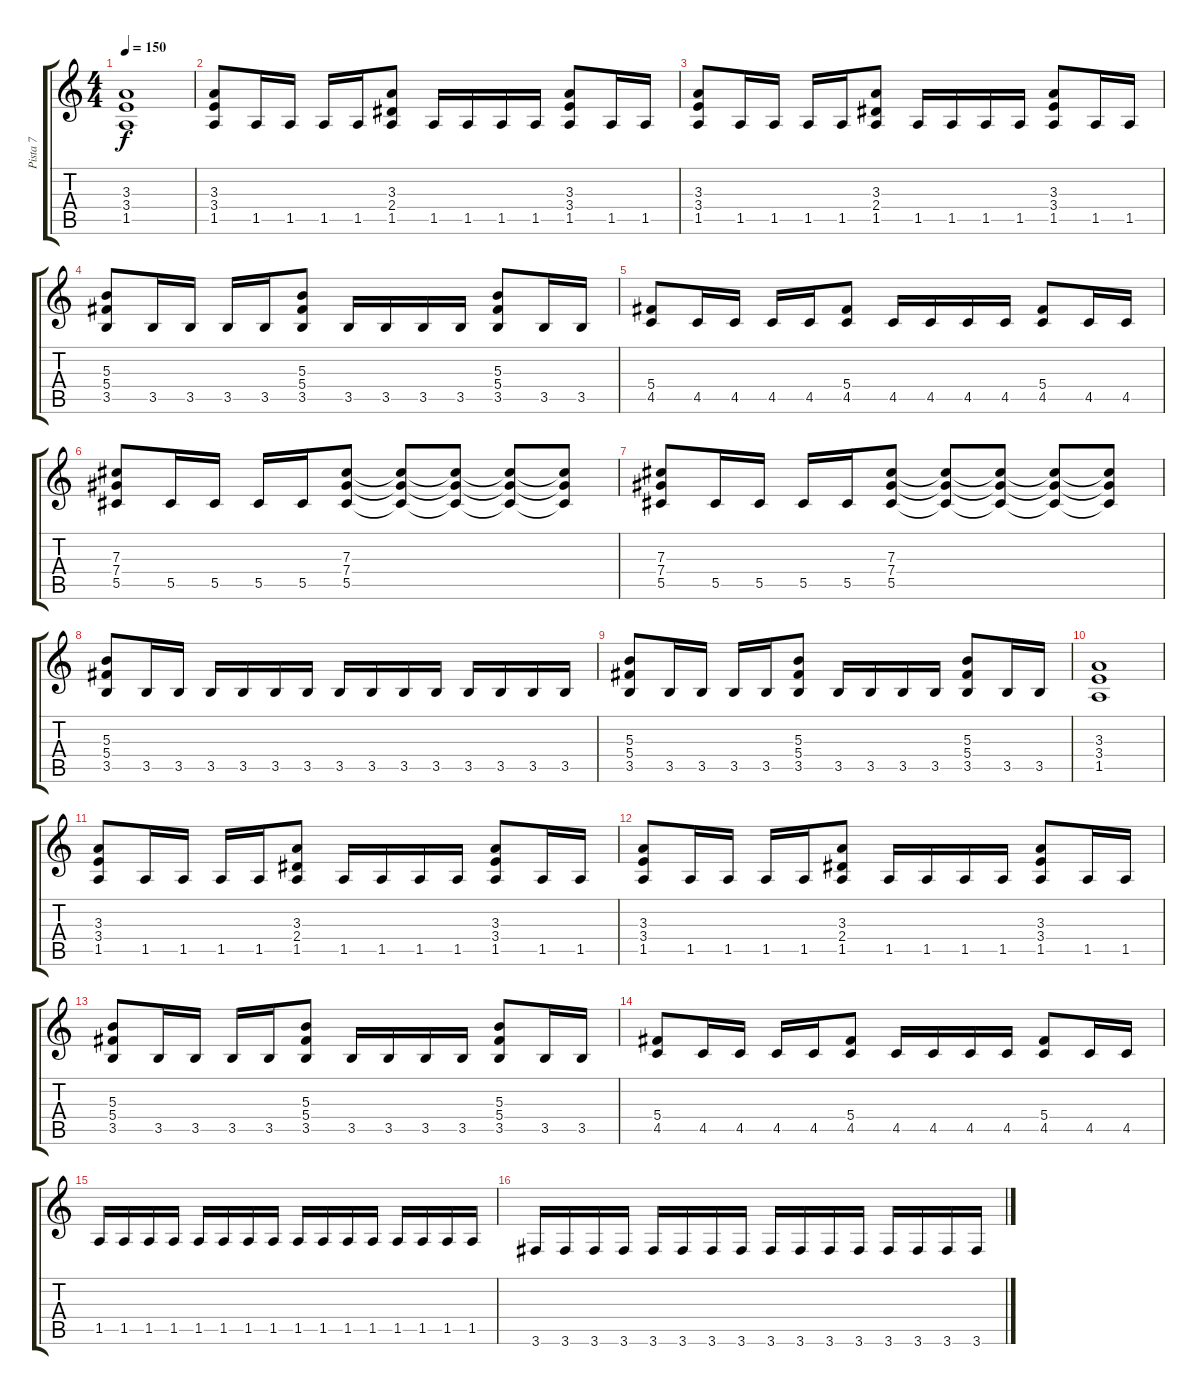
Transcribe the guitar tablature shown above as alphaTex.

\track ("Pista 7" "Pista 7") {instrument distortionguitar}
\staff {score tabs}
\tuning (Eb4 Bb3 Gb3 Db3 Ab2 Eb2) {hide}
\ts (4 4)
\tempo 150
\clef g2
\ks c
(3.3 3.4 1.5).1{dy f} |
(3.3 3.4 1.5).8 1.5.16 1.5.16 1.5.16 1.5.16 (3.3 2.4 1.5).8 1.5.16 1.5.16 1.5.16 1.5.16 (3.3 3.4 1.5).8 1.5.16 1.5.16 |
(3.3 3.4 1.5).8 1.5.16 1.5.16 1.5.16 1.5.16 (3.3 2.4 1.5).8 1.5.16 1.5.16 1.5.16 1.5.16 (3.3 3.4 1.5).8 1.5.16 1.5.16 |
(5.3 5.4 3.5).8 3.5.16 3.5.16 3.5.16 3.5.16 (5.3 5.4 3.5).8 3.5.16 3.5.16 3.5.16 3.5.16 (5.3 5.4 3.5).8 3.5.16 3.5.16 |
(5.4 4.5).8 4.5.16 4.5.16 4.5.16 4.5.16 (5.4 4.5).8 4.5.16 4.5.16 4.5.16 4.5.16 (5.4 4.5).8 4.5.16 4.5.16 |
(7.3 7.4 5.5).8 5.5.16 5.5.16 5.5.16 5.5.16 (7.3 7.4 5.5).8 (7.3{t} 7.4{t} 5.5{t}).8 (7.3{t} 7.4{t} 5.5{t}).8 (7.3{t} 7.4{t} 5.5{t}).8 (7.3{t} 7.4{t} 5.5{t}).8 |
(7.3 7.4 5.5).8 5.5.16 5.5.16 5.5.16 5.5.16 (7.3 7.4 5.5).8 (7.3{t} 7.4{t} 5.5{t}).8 (7.3{t} 7.4{t} 5.5{t}).8 (7.3{t} 7.4{t} 5.5{t}).8 (7.3{t} 7.4{t} 5.5{t}).8 |
(5.3 5.4 3.5).8 3.5.16 3.5.16 3.5.16 3.5.16 3.5.16 3.5.16 3.5.16 3.5.16 3.5.16 3.5.16 3.5.16 3.5.16 3.5.16 3.5.16 |
(5.3 5.4 3.5).8 3.5.16 3.5.16 3.5.16 3.5.16 (5.3 5.4 3.5).8 3.5.16 3.5.16 3.5.16 3.5.16 (5.3 5.4 3.5).8 3.5.16 3.5.16 |
(3.3 3.4 1.5).1 |
(3.3 3.4 1.5).8 1.5.16 1.5.16 1.5.16 1.5.16 (3.3 2.4 1.5).8 1.5.16 1.5.16 1.5.16 1.5.16 (3.3 3.4 1.5).8 1.5.16 1.5.16 |
(3.3 3.4 1.5).8 1.5.16 1.5.16 1.5.16 1.5.16 (3.3 2.4 1.5).8 1.5.16 1.5.16 1.5.16 1.5.16 (3.3 3.4 1.5).8 1.5.16 1.5.16 |
(5.3 5.4 3.5).8 3.5.16 3.5.16 3.5.16 3.5.16 (5.3 5.4 3.5).8 3.5.16 3.5.16 3.5.16 3.5.16 (5.3 5.4 3.5).8 3.5.16 3.5.16 |
(5.4 4.5).8 4.5.16 4.5.16 4.5.16 4.5.16 (5.4 4.5).8 4.5.16 4.5.16 4.5.16 4.5.16 (5.4 4.5).8 4.5.16 4.5.16 |
1.5.16 1.5.16 1.5.16 1.5.16 1.5.16 1.5.16 1.5.16 1.5.16 1.5.16 1.5.16 1.5.16 1.5.16 1.5.16 1.5.16 1.5.16 1.5.16 |
3.6.16 3.6.16 3.6.16 3.6.16 3.6.16 3.6.16 3.6.16 3.6.16 3.6.16 3.6.16 3.6.16 3.6.16 3.6.16 3.6.16 3.6.16 3.6.16
